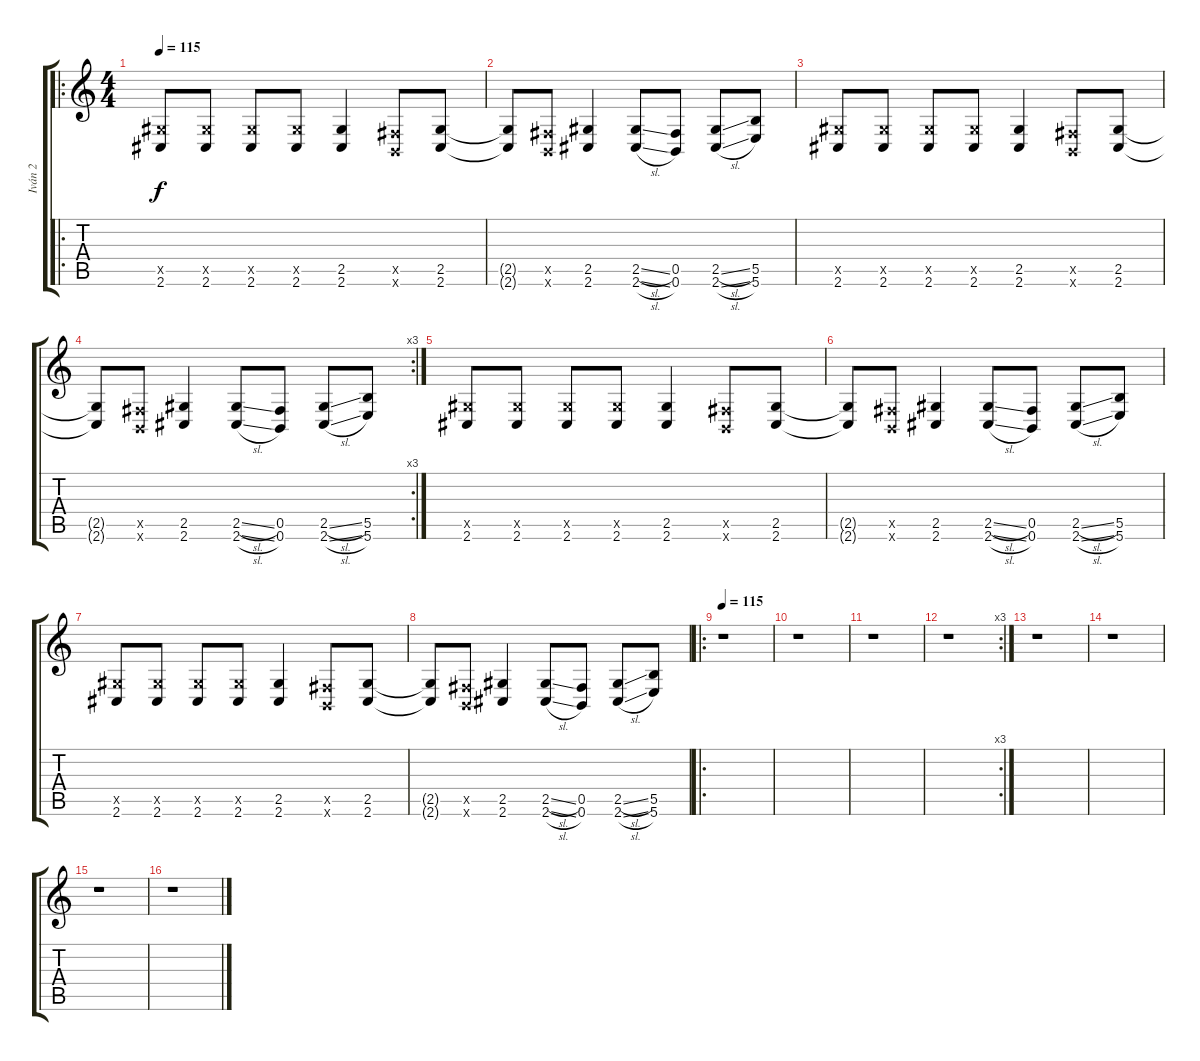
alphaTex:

\track ("Iván 2" "Iván 2") {instrument distortionguitar}
\staff {score tabs}
\tuning (Db4 Ab3 E3 B2 Gb2 B1) {hide}
\ro
\ts (4 4)
\tempo 115
\clef g2
\ks c
(2.5{x} 2.6).8{dy f} (2.5{x} 2.6).8 (2.5{x} 2.6).8 (2.5{x} 2.6).8 (2.5 2.6).4 (0.5{x} 0.6{x}).8 (2.5 2.6).8 |
(2.5{t} 2.6{t}).8 (0.5{x} 0.6{x}).8 (2.5 2.6).4 (2.5{sl} 2.6{sl}).8 (0.5 0.6).8 (2.5{sl} 2.6{sl}).8 (5.5 5.6).8 |
(2.5{x} 2.6).8 (2.5{x} 2.6).8 (2.5{x} 2.6).8 (2.5{x} 2.6).8 (2.5 2.6).4 (0.5{x} 0.6{x}).8 (2.5 2.6).8 |
\rc 3
(2.5{t} 2.6{t}).8 (0.5{x} 0.6{x}).8 (2.5 2.6).4 (2.5{sl} 2.6{sl}).8 (0.5 0.6).8 (2.5{sl} 2.6{sl}).8 (5.5 5.6).8 |
(2.5{x} 2.6).8 (2.5{x} 2.6).8 (2.5{x} 2.6).8 (2.5{x} 2.6).8 (2.5 2.6).4 (0.5{x} 0.6{x}).8 (2.5 2.6).8 |
(2.5{t} 2.6{t}).8 (0.5{x} 0.6{x}).8 (2.5 2.6).4 (2.5{sl} 2.6{sl}).8 (0.5 0.6).8 (2.5{sl} 2.6{sl}).8 (5.5 5.6).8 |
(2.5{x} 2.6).8 (2.5{x} 2.6).8 (2.5{x} 2.6).8 (2.5{x} 2.6).8 (2.5 2.6).4 (0.5{x} 0.6{x}).8 (2.5 2.6).8 |
(2.5{t} 2.6{t}).8 (0.5{x} 0.6{x}).8 (2.5 2.6).4 (2.5{sl} 2.6{sl}).8 (0.5 0.6).8 (2.5{sl} 2.6{sl}).8 (5.5 5.6).8 |
\ro
\tempo 115
r.1 |
r.1 |
r.1 |
\rc 3
r.1 |
r.1 |
r.1 |
r.1 |
r.1
